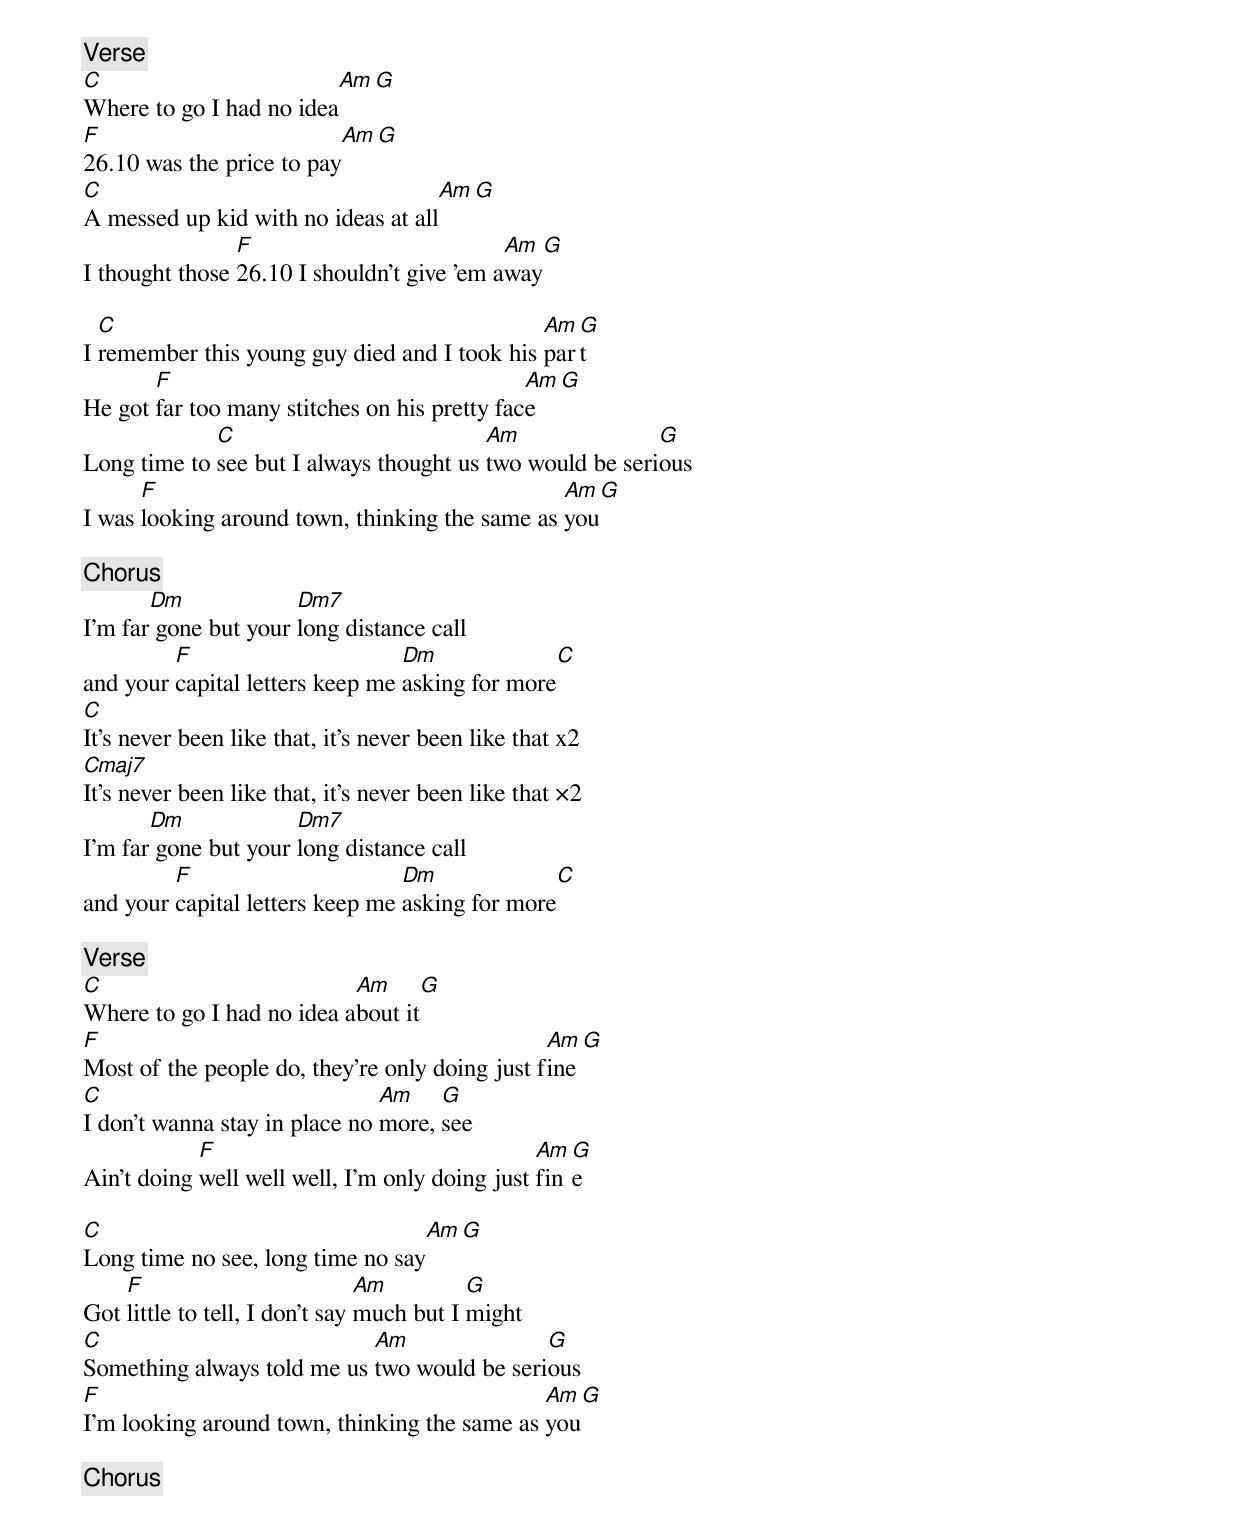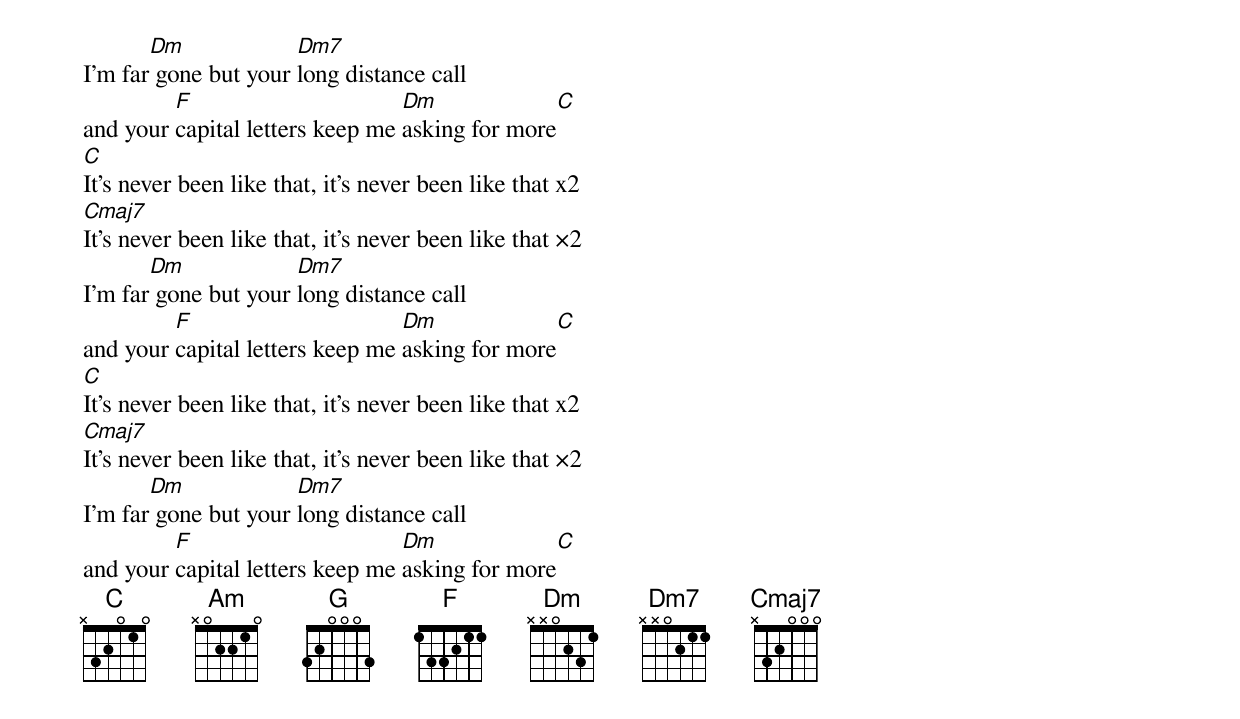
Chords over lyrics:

[Verse]
C                         Am G
Where to go I had no idea
F                          Am G
26.10 was the price to pay
C                                    Am G
A messed up kid with no ideas at all
                F                           Am G
I thought those 26.10 I shouldn't give 'em away

  C                                           Am G
I remember this young guy died and I took his part
       F                                      Am G
He got far too many stitches on his pretty face
             C                           Am               G
Long time to see but I always thought us two would be serious
      F                                         Am G
I was looking around town, thinking the same as you

[Chorus]
       Dm             Dm7
I'm far gone but your long distance call
         F                       Dm              C
and your capital letters keep me asking for more
C
It's never been like that, it’s never been like that x2
Cmaj7
It's never been like that, it’s never been like that ×2
       Dm             Dm7
I'm far gone but your long distance call
         F                       Dm              C
and your capital letters keep me asking for more

[Verse]
C                          Am      G
Where to go I had no idea about it
F                                               Am G
Most of the people do, they're only doing just fine
C                              Am    G
I don't wanna stay in place no more, see
            F                                   Am G
Ain't doing well well well, I’m only doing just fine

C                                  Am G
Long time no see, long time no say
    F                           Am         G
Got little to tell, I don't say much but I might
C                           Am               G
Something always told me us two would be serious
F                                             Am G
I’m looking around town, thinking the same as you

[Chorus]
       Dm             Dm7
I'm far gone but your long distance call
         F                       Dm              C
and your capital letters keep me asking for more
C
It's never been like that, it’s never been like that x2
Cmaj7
It's never been like that, it’s never been like that ×2
       Dm             Dm7
I'm far gone but your long distance call
         F                       Dm              C
and your capital letters keep me asking for more
C
It's never been like that, it’s never been like that x2
Cmaj7
It's never been like that, it’s never been like that ×2
       Dm             Dm7
I'm far gone but your long distance call
         F                       Dm              C
and your capital letters keep me asking for more
